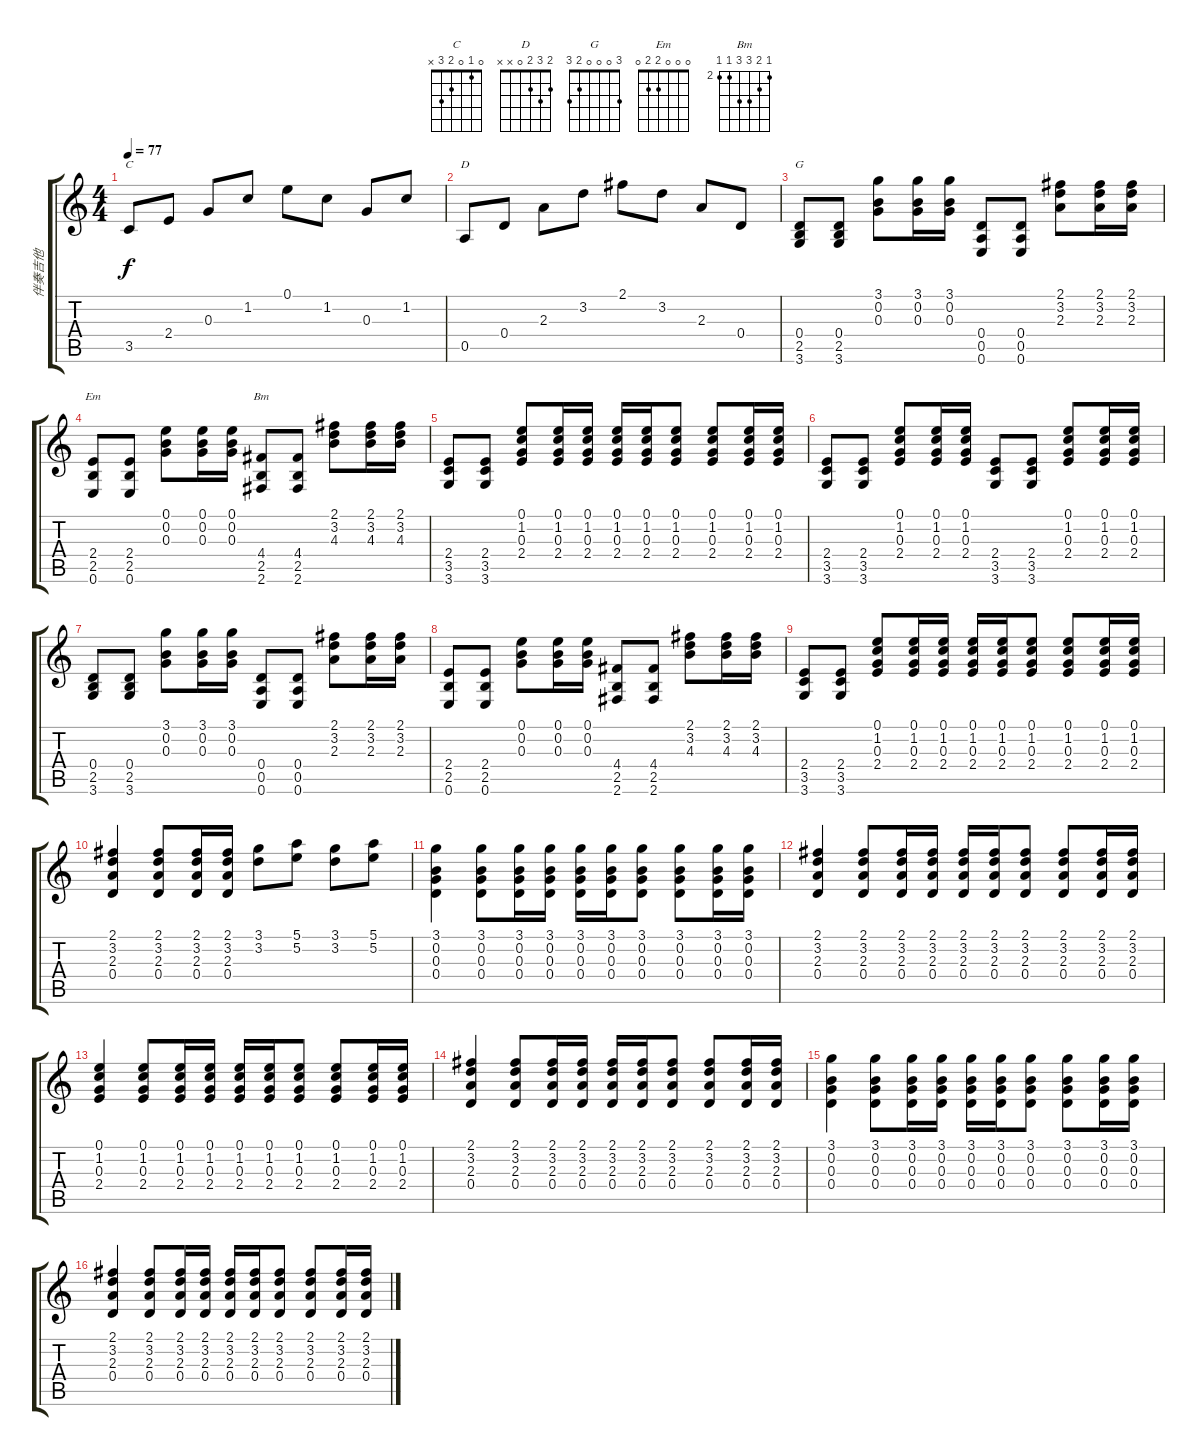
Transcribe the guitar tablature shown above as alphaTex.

\track ("伴奏吉他" "伴奏吉他") {instrument acousticguitarsteel}
\staff {score tabs}
\tuning (E4 B3 G3 D3 A2 E2) {hide}
\chord ("C" 0 1 0 2 3 x)
\chord ("D" 2 3 2 0 x x)
\chord ("G" 3 0 0 0 2 3)
\chord ("Em" 0 0 0 2 2 0)
\chord ("Bm" 2 3 4 4 2 2) {firstfret 2}
\ts (4 4)
\tempo 77
\clef g2
\ks c
3.5.8{ch "C" dy f} 2.4.8 0.3.8 1.2.8 0.1.8 1.2.8 0.3.8 1.2.8 |
0.5.8{ch "D"} 0.4.8 2.3.8 3.2.8 2.1.8 3.2.8 2.3.8 0.4.8 |
(0.4 2.5 3.6).8{ch "G"} (0.4 2.5 3.6).8 (3.1 0.2 0.3).8 (3.1 0.2 0.3).16 (3.1 0.2 0.3).16 (0.4 0.5 0.6).8 (0.4 0.5 0.6).8 (2.1 3.2 2.3).8 (2.1 3.2 2.3).16 (2.1 3.2 2.3).16 |
(2.4 2.5 0.6).8{ch "Em"} (2.4 2.5 0.6).8 (0.1 0.2 0.3).8 (0.1 0.2 0.3).16 (0.1 0.2 0.3).16 (4.4 2.5 2.6).8{ch "Bm"} (4.4 2.5 2.6).8 (2.1 3.2 4.3).8 (2.1 3.2 4.3).16 (2.1 3.2 4.3).16 |
(2.4 3.5 3.6).8 (2.4 3.5 3.6).8 (0.1 1.2 0.3 2.4).8 (0.1 1.2 0.3 2.4).16 (0.1 1.2 0.3 2.4).16 (0.1 1.2 0.3 2.4).16 (0.1 1.2 0.3 2.4).16 (0.1 1.2 0.3 2.4).8 (0.1 1.2 0.3 2.4).8 (0.1 1.2 0.3 2.4).16 (0.1 1.2 0.3 2.4).16 |
(2.4 3.5 3.6).8 (2.4 3.5 3.6).8 (0.1 1.2 0.3 2.4).8 (0.1 1.2 0.3 2.4).16 (0.1 1.2 0.3 2.4).16 (2.4 3.5 3.6).8 (2.4 3.5 3.6).8 (0.1 1.2 0.3 2.4).8 (0.1 1.2 0.3 2.4).16 (0.1 1.2 0.3 2.4).16 |
(0.4 2.5 3.6).8 (0.4 2.5 3.6).8 (3.1 0.2 0.3).8 (3.1 0.2 0.3).16 (3.1 0.2 0.3).16 (0.4 0.5 0.6).8 (0.4 0.5 0.6).8 (2.1 3.2 2.3).8 (2.1 3.2 2.3).16 (2.1 3.2 2.3).16 |
(2.4 2.5 0.6).8 (2.4 2.5 0.6).8 (0.1 0.2 0.3).8 (0.1 0.2 0.3).16 (0.1 0.2 0.3).16 (4.4 2.5 2.6).8 (4.4 2.5 2.6).8 (2.1 3.2 4.3).8 (2.1 3.2 4.3).16 (2.1 3.2 4.3).16 |
(2.4 3.5 3.6).8 (2.4 3.5 3.6).8 (0.1 1.2 0.3 2.4).8 (0.1 1.2 0.3 2.4).16 (0.1 1.2 0.3 2.4).16 (0.1 1.2 0.3 2.4).16 (0.1 1.2 0.3 2.4).16 (0.1 1.2 0.3 2.4).8 (0.1 1.2 0.3 2.4).8 (0.1 1.2 0.3 2.4).16 (0.1 1.2 0.3 2.4).16 |
(2.1 3.2 2.3 0.4).4 (2.1 3.2 2.3 0.4).8 (2.1 3.2 2.3 0.4).16 (2.1 3.2 2.3 0.4).16 (3.1 3.2).8 (5.1 5.2).8 (3.1 3.2).8 (5.1 5.2).8 |
(3.1 0.2 0.3 0.4).4 (3.1 0.2 0.3 0.4).8 (3.1 0.2 0.3 0.4).16 (3.1 0.2 0.3 0.4).16 (3.1 0.2 0.3 0.4).16 (3.1 0.2 0.3 0.4).16 (3.1 0.2 0.3 0.4).8 (3.1 0.2 0.3 0.4).8 (3.1 0.2 0.3 0.4).16 (3.1 0.2 0.3 0.4).16 |
(2.1 3.2 2.3 0.4).4 (2.1 3.2 2.3 0.4).8 (2.1 3.2 2.3 0.4).16 (2.1 3.2 2.3 0.4).16 (2.1 3.2 2.3 0.4).16 (2.1 3.2 2.3 0.4).16 (2.1 3.2 2.3 0.4).8 (2.1 3.2 2.3 0.4).8 (2.1 3.2 2.3 0.4).16 (2.1 3.2 2.3 0.4).16 |
(0.1 1.2 0.3 2.4).4 (0.1 1.2 0.3 2.4).8 (0.1 1.2 0.3 2.4).16 (0.1 1.2 0.3 2.4).16 (0.1 1.2 0.3 2.4).16 (0.1 1.2 0.3 2.4).16 (0.1 1.2 0.3 2.4).8 (0.1 1.2 0.3 2.4).8 (0.1 1.2 0.3 2.4).16 (0.1 1.2 0.3 2.4).16 |
(2.1 3.2 2.3 0.4).4 (2.1 3.2 2.3 0.4).8 (2.1 3.2 2.3 0.4).16 (2.1 3.2 2.3 0.4).16 (2.1 3.2 2.3 0.4).16 (2.1 3.2 2.3 0.4).16 (2.1 3.2 2.3 0.4).8 (2.1 3.2 2.3 0.4).8 (2.1 3.2 2.3 0.4).16 (2.1 3.2 2.3 0.4).16 |
(3.1 0.2 0.3 0.4).4 (3.1 0.2 0.3 0.4).8 (3.1 0.2 0.3 0.4).16 (3.1 0.2 0.3 0.4).16 (3.1 0.2 0.3 0.4).16 (3.1 0.2 0.3 0.4).16 (3.1 0.2 0.3 0.4).8 (3.1 0.2 0.3 0.4).8 (3.1 0.2 0.3 0.4).16 (3.1 0.2 0.3 0.4).16 |
(2.1 3.2 2.3 0.4).4 (2.1 3.2 2.3 0.4).8 (2.1 3.2 2.3 0.4).16 (2.1 3.2 2.3 0.4).16 (2.1 3.2 2.3 0.4).16 (2.1 3.2 2.3 0.4).16 (2.1 3.2 2.3 0.4).8 (2.1 3.2 2.3 0.4).8 (2.1 3.2 2.3 0.4).16 (2.1 3.2 2.3 0.4).16
